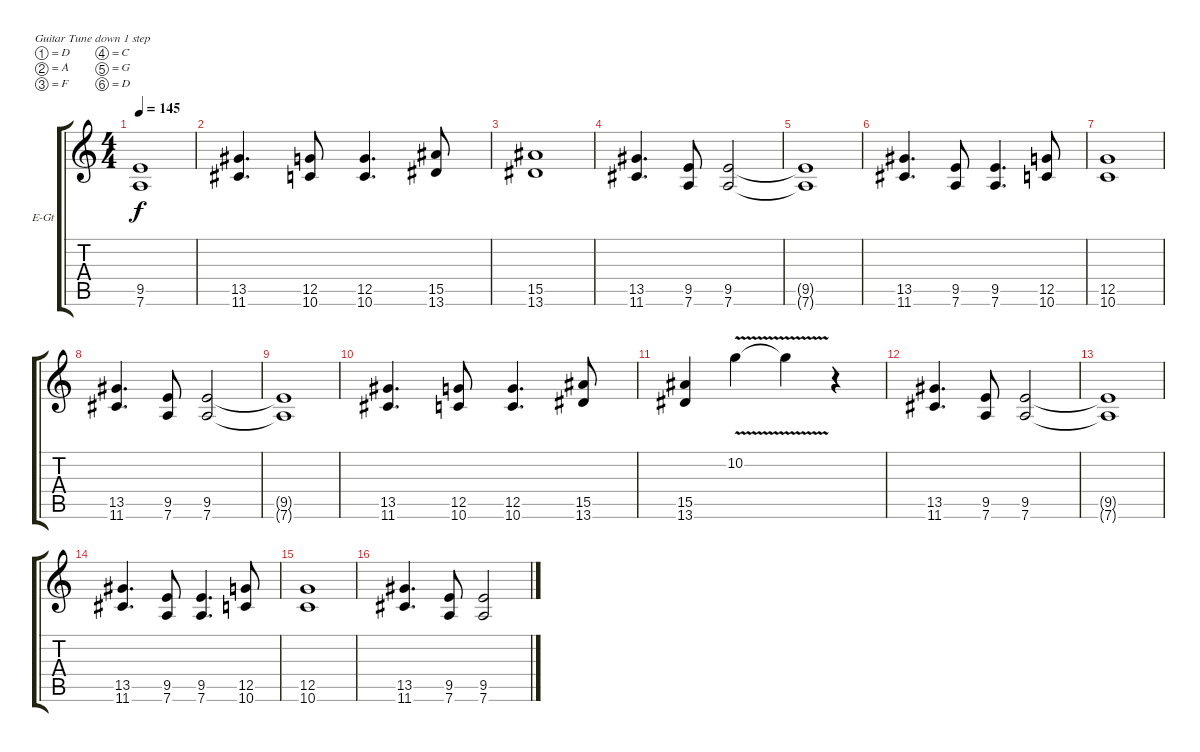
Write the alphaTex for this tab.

\bracketExtendMode groupsimilarinstruments
\firstSystemTrackNameOrientation horizontal
\otherSystemsTrackNameOrientation horizontal
\track ("Rhytm Guitar" "E-Gt") {instrument overdrivenguitar}
\staff {score tabs}
\tuning (D4 A3 F3 C3 G2 D2)
\ts (4 4)
\tempo 145
\clef g2
\ks c
(9.5{t} 7.6{t}).1{dy f} |
(13.5 11.6).4{d} (12.5 10.6).8 (12.5 10.6).4{d} (15.5 13.6).8 |
(15.5 13.6).1 |
(13.5 11.6).4{d} (9.5 7.6).8 (9.5 7.6).2 |
(9.5{t} 7.6{t}).1 |
(13.5 11.6).4{d} (9.5 7.6).8 (9.5 7.6).4{d} (12.5 10.6).8 |
(12.5 10.6).1 |
(13.5 11.6).4{d} (9.5 7.6).8 (9.5 7.6).2 |
(9.5{t} 7.6{t}).1 |
(13.5 11.6).4{d} (12.5 10.6).8 (12.5 10.6).4{d} (15.5 13.6).8 |
(15.5 13.6).4 10.2{v}.4 10.2{v t}.4 r.4 |
(13.5 11.6).4{d} (9.5 7.6).8 (9.5 7.6).2 |
(9.5{t} 7.6{t}).1 |
(13.5 11.6).4{d} (9.5 7.6).8 (9.5 7.6).4{d} (12.5 10.6).8 |
(12.5 10.6).1 |
(13.5 11.6).4{d} (9.5 7.6).8 (9.5 7.6).2
